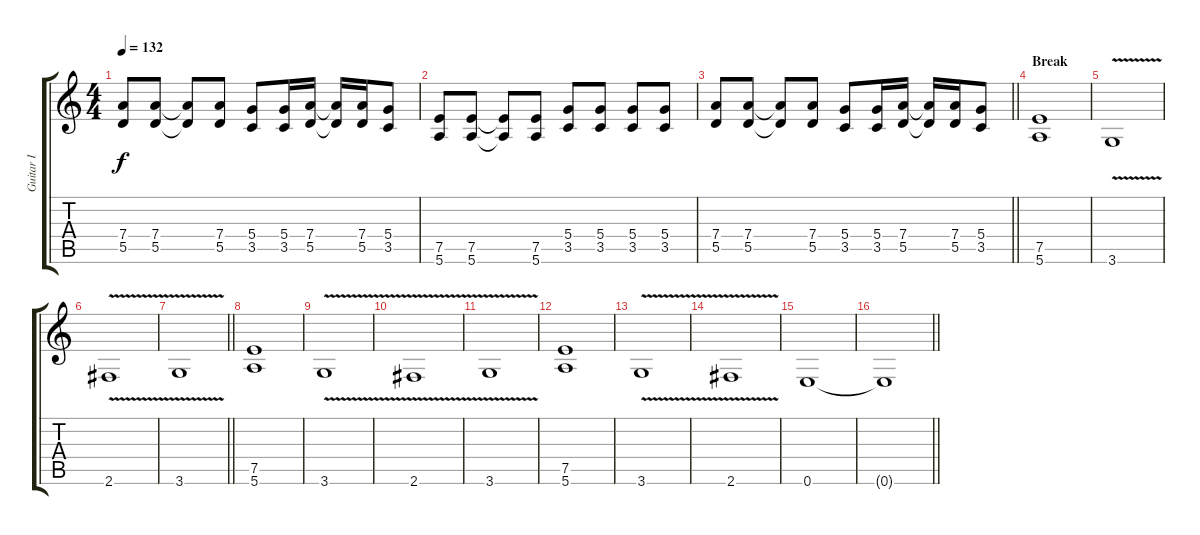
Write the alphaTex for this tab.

\track ("Guitar I" "Guitar I") {instrument distortionguitar}
\staff {score tabs}
\tuning (E4 B3 G3 D3 A2 E2) {hide}
\ts (4 4)
\tempo 132
\clef g2
\ks c
(7.4 5.5).8{dy f} (7.4 5.5).8 (7.4{t} 5.5{t}).8 (7.4 5.5).8 (5.4 3.5).8 (5.4 3.5).16 (7.4 5.5).16 (7.4{t} 5.5{t}).16 (7.4 5.5).16 (5.4 3.5).8 |
(7.5 5.6).8 (7.5 5.6).8 (7.5{t} 5.6{t}).8 (7.5 5.6).8 (5.4 3.5).8 (5.4 3.5).8 (5.4 3.5).8 (5.4 3.5).8 |
\barLineRight lightlight
(7.4 5.5).8 (7.4 5.5).8 (7.4{t} 5.5{t}).8 (7.4 5.5).8 (5.4 3.5).8 (5.4 3.5).16 (7.4 5.5).16 (7.4{t} 5.5{t}).16 (7.4 5.5).16 (5.4 3.5).8 |
\section ("" "Break")
(7.5 5.6).1 |
3.6{v}.1 |
2.6{v}.1 |
\barLineRight lightlight
3.6{v}.1 |
\section ("" "")
(7.5 5.6).1 |
3.6{v}.1 |
2.6{v}.1 |
3.6{v}.1 |
(7.5 5.6).1 |
3.6{v}.1 |
2.6{v}.1 |
0.6.1 |
\barLineRight lightlight
0.6{t}.1
